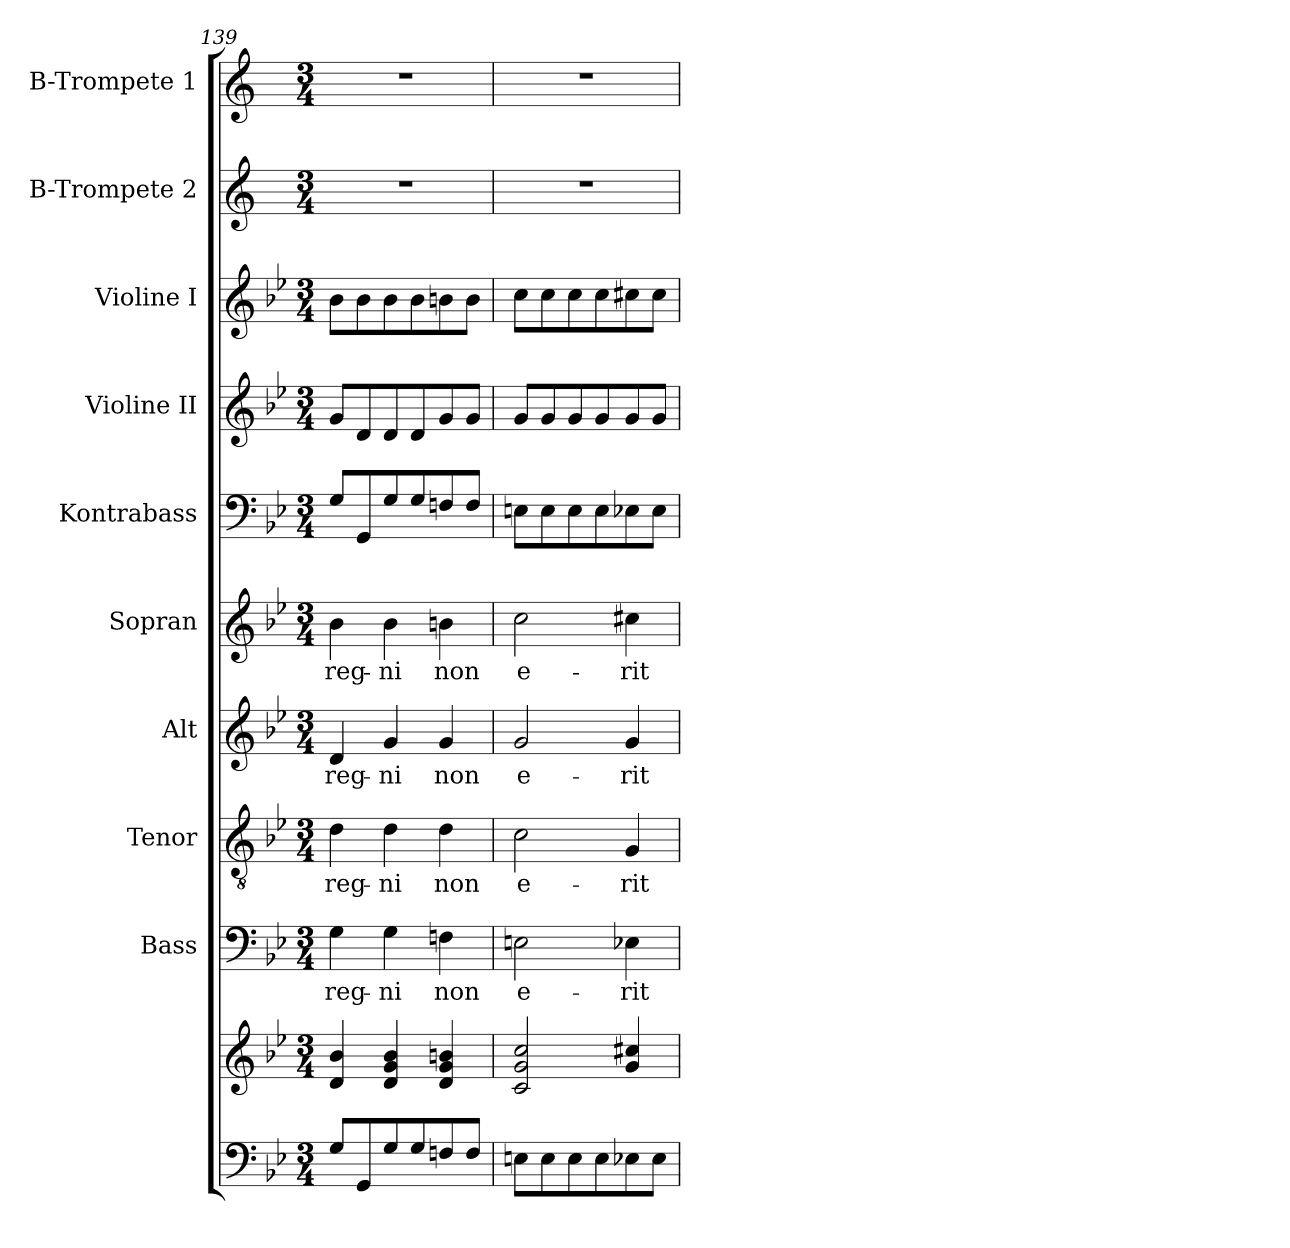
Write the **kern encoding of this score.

**kern	**kern	**kern	**text	**kern	**text	**kern	**text	**kern	**text	**kern	**kern	**kern	**kern	**kern
*part10	*part10	*part9	*part9	*part8	*part8	*part7	*part7	*part6	*part6	*part5	*part4	*part3	*part2	*part1
*staff11	*staff10	*staff9	*staff9	*staff8	*staff8	*staff7	*staff7	*staff6	*staff6	*staff5	*staff4	*staff3	*staff2	*staff1
*	*	*I"Bass	*	*I"Tenor	*	*I"Alt	*	*I"Sopran	*	*I"Kontrabass	*I"Violine II	*I"Violine I	*I"B-Trompete 2	*I"B-Trompete 1
*	*	*I'B.	*	*I'T.	*	*I'A.	*	*I'S.	*	*I'Kb.	*I'Vl. II	*I'Vl. I	*I'B Trp. 2	*I'B Trp. 1
*clefF4	*clefG2	*clefF4	*	*clefGv2	*	*clefG2	*	*clefG2	*	*clefF4	*clefG2	*clefG2	*clefG2	*clefG2
*	*	*	*	*	*	*	*	*	*	*ITrd7c12	*	*	*ITrd1c2	*ITrd1c2
*k[b-e-]	*k[b-e-]	*k[b-e-]	*	*k[b-e-]	*	*k[b-e-]	*	*k[b-e-]	*	*k[b-e-]	*k[b-e-]	*k[b-e-]	*k[b-e-]	*k[b-e-]
*B-:	*B-:	*B-:	*	*B-:	*	*B-:	*	*B-:	*	*B-:	*B-:	*B-:	*B-:	*B-:
*M3/4	*M3/4	*M3/4	*	*M3/4	*	*M3/4	*	*M3/4	*	*M3/4	*M3/4	*M3/4	*M3/4	*M3/4
=139	=139	=139	=139	=139	=139	=139	=139	=139	=139	=139	=139	=139	=139	=139
!	!	!	!LO:LY:b	!	!LO:LY:b	!	!LO:LY:b	!	!LO:LY:b	!	!	!	!	!
8G/L	4d/ 4b-/	4G\	reg-	4d\	reg-	4d/	reg-	4b-\	reg-	8GG/L	8g/L	8b-\L	2.r	2.r
8GG/	.	.	.	.	.	.	.	.	.	8GGG/	8d/	8b-\	.	.
!	!	!	!LO:LY:b	!	!LO:LY:b	!	!LO:LY:b	!	!LO:LY:b	!	!	!	!	!
8G/	4d/ 4g/ 4b-/	4G\	-ni	4d\	-ni	4g/	-ni	4b-\	-ni	8GG/	8d/	8b-\	.	.
8G/	.	.	.	.	.	.	.	.	.	8GG/	8d/	8b-\	.	.
!	!	!	!LO:LY:b	!	!LO:LY:b	!	!LO:LY:b	!	!LO:LY:b	!	!	!	!	!
8Fn/	4d/ 4g/ 4bn/	4Fn\	non	4d\	non	4g/	non	4bn\	non	8FFn/	8g/	8bn\	.	.
8F/J	.	.	.	.	.	.	.	.	.	8FF/J	8g/J	8b\J	.	.
=140	=140	=140	=140	=140	=140	=140	=140	=140	=140	=140	=140	=140	=140	=140
!	!	!	!LO:LY:b	!	!LO:LY:b	!	!LO:LY:b	!	!LO:LY:b	!	!	!	!	!
8En\L	2c/ 2g/ 2cc/	2En\	e-	2c\	e-	2g/	e-	2cc\	e-	8EEn\L	8g/L	8cc\L	2.r	2.r
8E\	.	.	.	.	.	.	.	.	.	8EE\	8g/	8cc\	.	.
8E\	.	.	.	.	.	.	.	.	.	8EE\	8g/	8cc\	.	.
8E\	.	.	.	.	.	.	.	.	.	8EE\	8g/	8cc\	.	.
!	!	!	!LO:LY:b	!	!LO:LY:b	!	!LO:LY:b	!	!LO:LY:b	!	!	!	!	!
8E-X\	4g/ 4cc#X/	4E-X\	-rit	4G/	-rit	4g/	-rit	4cc#X\	-rit	8EE-X\	8g/	8cc#X\	.	.
8E-\J	.	.	.	.	.	.	.	.	.	8EE-\J	8g/J	8cc#\J	.	.
=	=	=	=	=	=	=	=	=	=	=	=	=	=	=
*-	*-	*-	*-	*-	*-	*-	*-	*-	*-	*-	*-	*-	*-	*-
